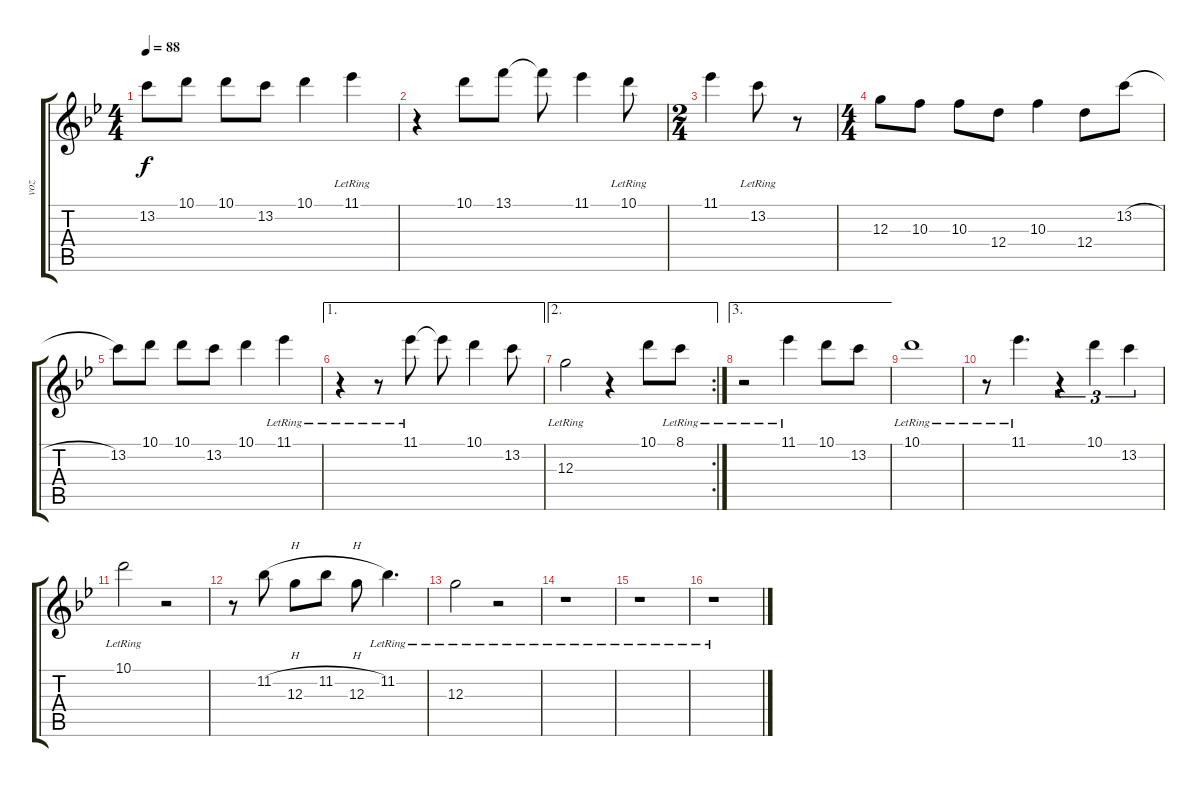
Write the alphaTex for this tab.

\track ("voz" "voz") {instrument acousticguitarsteel}
\staff {score tabs}
\tuning (E4 B3 G3 D3 A2 E2) {hide}
\ts (4 4)
\tempo 88
\clef g2
\ks bb
13.2.8{dy f} 10.1.8 10.1.8 13.2.8 10.1.4 11.1{lr}.4 |
r.4 10.1.8 13.1.8 13.1{t}.8 11.1.4 10.1{lr}.8 |
\ts (2 4)
11.1.4 13.2{lr}.8 r.8 |
\ts (4 4)
12.3.8 10.3.8 10.3.8 12.4.8 10.3.4 12.4.8 13.2{h}.8 |
13.2.8 10.1.8 10.1.8 13.2.8 10.1.4 11.1{lr}.4 |
\ae 1
r.4 r.8 11.1{lr}.8 11.1{t}.8 10.1.4 13.2.8 |
\ae 2
\rc 2
12.3{lr}.2 r.4 10.1.8 8.1{lr}.8 |
\ae 3
r.2 11.1{lr}.4 10.1.8 13.2.8 |
10.1{lr}.1 |
r.8 11.1{lr}.4{d} r.4{tu (3 2)} 10.1.4{tu (3 2)} 13.2.4{tu (3 2)} |
10.1{lr}.2 r.2 |
r.8 11.2{h}.8 12.3.8 11.2{h}.8 12.3.8 11.2{lr}.4{d} |
12.3{lr}.2 r.2 |
r.1 |
r.1 |
r.1
